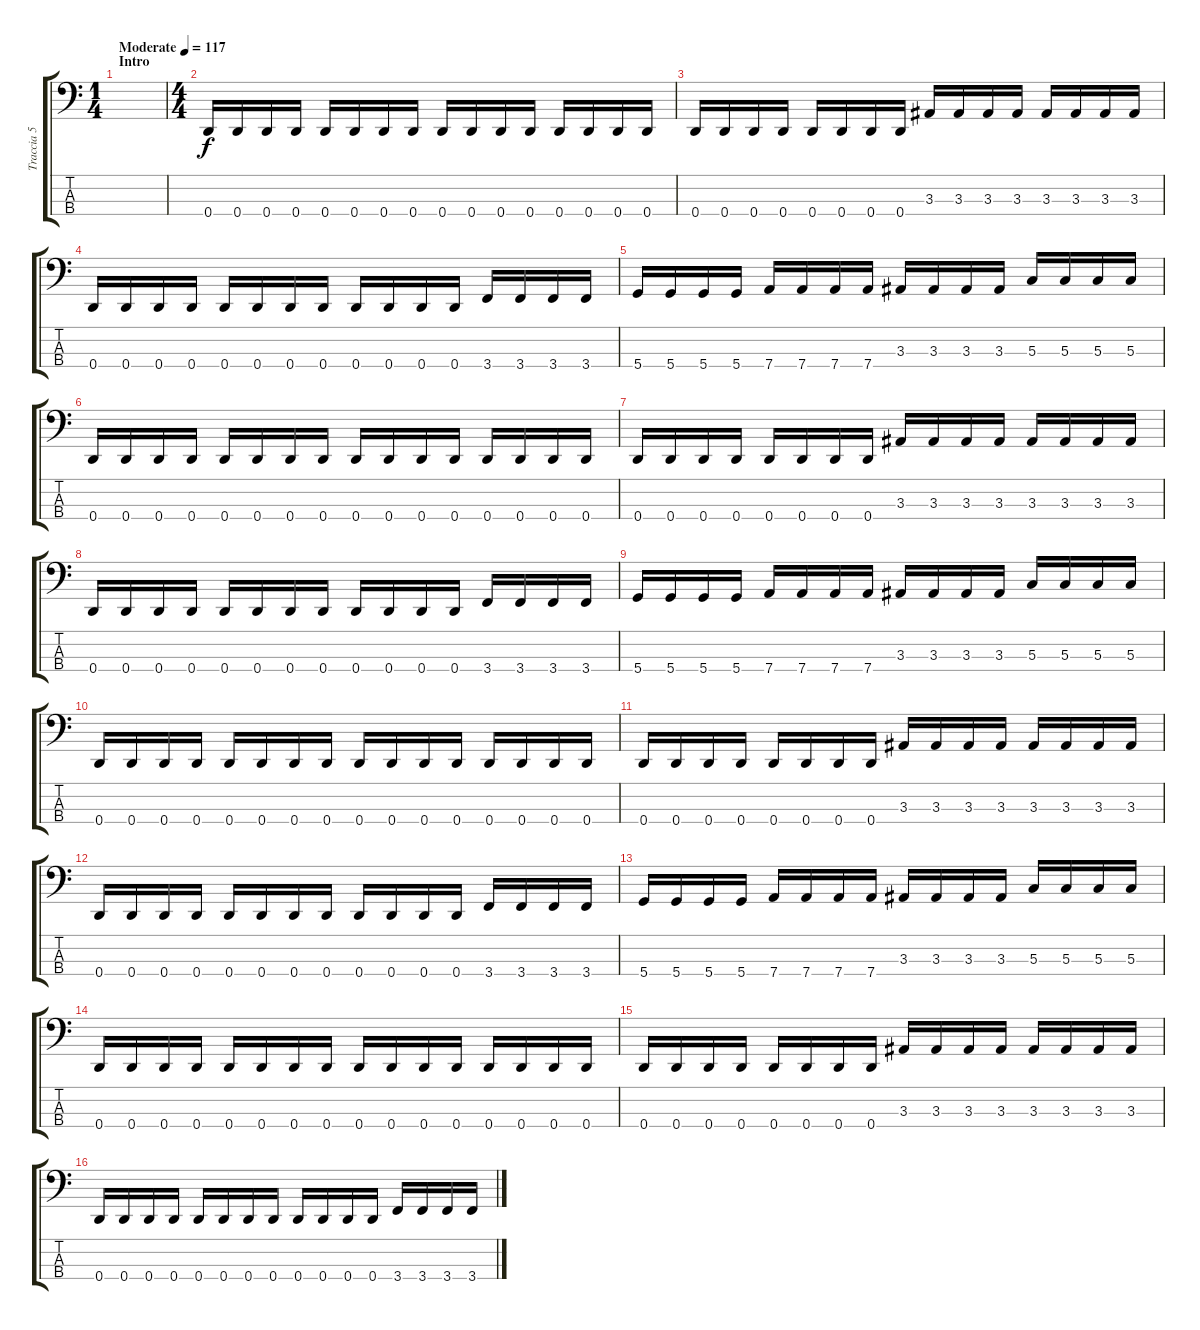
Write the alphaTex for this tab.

\track ("Traccia 5" "Traccia 5") {instrument electricbasspick}
\staff {score tabs}
\tuning (F2 C2 G1 D1) {hide}
\ts (1 4)
\section ("" "Intro")
\tempo (117 "Moderate")
\clef f4
\ks c
|
\ts (4 4)
0.4.16 0.4.16 0.4.16 0.4.16 0.4.16 0.4.16 0.4.16 0.4.16 0.4.16 0.4.16 0.4.16 0.4.16 0.4.16 0.4.16 0.4.16 0.4.16 |
0.4.16 0.4.16 0.4.16 0.4.16 0.4.16 0.4.16 0.4.16 0.4.16 3.3.16 3.3.16 3.3.16 3.3.16 3.3.16 3.3.16 3.3.16 3.3.16 |
0.4.16 0.4.16 0.4.16 0.4.16 0.4.16 0.4.16 0.4.16 0.4.16 0.4.16 0.4.16 0.4.16 0.4.16 3.4.16 3.4.16 3.4.16 3.4.16 |
5.4.16 5.4.16 5.4.16 5.4.16 7.4.16 7.4.16 7.4.16 7.4.16 3.3.16 3.3.16 3.3.16 3.3.16 5.3.16 5.3.16 5.3.16 5.3.16 |
0.4.16 0.4.16 0.4.16 0.4.16 0.4.16 0.4.16 0.4.16 0.4.16 0.4.16 0.4.16 0.4.16 0.4.16 0.4.16 0.4.16 0.4.16 0.4.16 |
0.4.16 0.4.16 0.4.16 0.4.16 0.4.16 0.4.16 0.4.16 0.4.16 3.3.16 3.3.16 3.3.16 3.3.16 3.3.16 3.3.16 3.3.16 3.3.16 |
0.4.16 0.4.16 0.4.16 0.4.16 0.4.16 0.4.16 0.4.16 0.4.16 0.4.16 0.4.16 0.4.16 0.4.16 3.4.16 3.4.16 3.4.16 3.4.16 |
5.4.16 5.4.16 5.4.16 5.4.16 7.4.16 7.4.16 7.4.16 7.4.16 3.3.16 3.3.16 3.3.16 3.3.16 5.3.16 5.3.16 5.3.16 5.3.16 |
0.4.16 0.4.16 0.4.16 0.4.16 0.4.16 0.4.16 0.4.16 0.4.16 0.4.16 0.4.16 0.4.16 0.4.16 0.4.16 0.4.16 0.4.16 0.4.16 |
0.4.16 0.4.16 0.4.16 0.4.16 0.4.16 0.4.16 0.4.16 0.4.16 3.3.16 3.3.16 3.3.16 3.3.16 3.3.16 3.3.16 3.3.16 3.3.16 |
0.4.16 0.4.16 0.4.16 0.4.16 0.4.16 0.4.16 0.4.16 0.4.16 0.4.16 0.4.16 0.4.16 0.4.16 3.4.16 3.4.16 3.4.16 3.4.16 |
5.4.16 5.4.16 5.4.16 5.4.16 7.4.16 7.4.16 7.4.16 7.4.16 3.3.16 3.3.16 3.3.16 3.3.16 5.3.16 5.3.16 5.3.16 5.3.16 |
0.4.16 0.4.16 0.4.16 0.4.16 0.4.16 0.4.16 0.4.16 0.4.16 0.4.16 0.4.16 0.4.16 0.4.16 0.4.16 0.4.16 0.4.16 0.4.16 |
0.4.16 0.4.16 0.4.16 0.4.16 0.4.16 0.4.16 0.4.16 0.4.16 3.3.16 3.3.16 3.3.16 3.3.16 3.3.16 3.3.16 3.3.16 3.3.16 |
0.4.16 0.4.16 0.4.16 0.4.16 0.4.16 0.4.16 0.4.16 0.4.16 0.4.16 0.4.16 0.4.16 0.4.16 3.4.16 3.4.16 3.4.16 3.4.16
